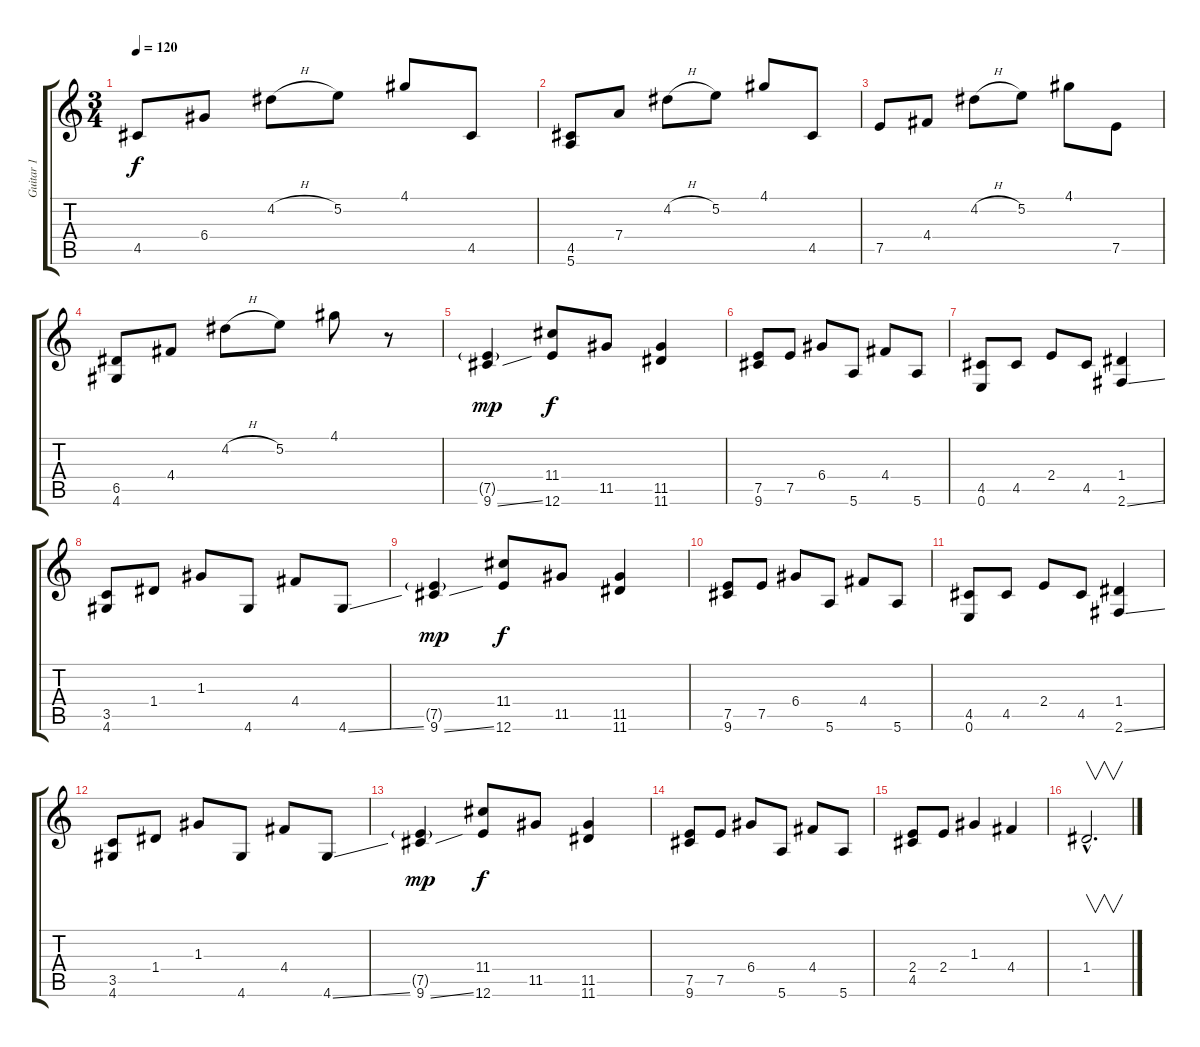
\track ("Guitar 1" "Guitar 1") {instrument acousticguitarsteel}
\staff {score tabs}
\tuning (E4 B3 G3 D3 A2 E2) {hide}
\ts (3 4)
\tempo 120
\clef g2
\ks c
4.5.8{dy f} 6.4.8 4.2{h}.8 5.2.8 4.1.8 4.5.8 |
(4.5 5.6).8 7.4.8 4.2{h}.8 5.2.8 4.1.8 4.5.8 |
7.5.8 4.4.8 4.2{h}.8 5.2.8 4.1.8 7.5.8 |
(6.5 4.6).8 4.4.8 4.2{h}.8 5.2.8 4.1.8 r.8 |
(7.5{g} 9.6{ss}).4{dy mp volume 16 balance 4 instrument acousticguitarsteel} (11.4 12.6).8{dy f} 11.5.8 (11.5 11.6).4 |
(7.5 9.6).8 7.5.8 6.4.8 5.6.8 4.4.8 5.6.8 |
(4.5 0.6).8 4.5.8 2.4.8 4.5.8 (1.4 2.6{ss}).4 |
(3.5 4.6).8 1.4.8 1.3.8 4.6.8 4.4.8 4.6{ss}.8 |
(7.5{g} 9.6{ss}).4{dy mp} (11.4 12.6).8{dy f} 11.5.8 (11.5 11.6).4 |
(7.5 9.6).8 7.5.8 6.4.8 5.6.8 4.4.8 5.6.8 |
(4.5 0.6).8 4.5.8 2.4.8 4.5.8 (1.4 2.6{ss}).4 |
(3.5 4.6).8 1.4.8 1.3.8 4.6.8 4.4.8 4.6{ss}.8 |
(7.5{g} 9.6{ss}).4{dy mp} (11.4 12.6).8{dy f} 11.5.8 (11.5 11.6).4 |
(7.5 9.6).8 7.5.8 6.4.8 5.6.8 4.4.8 5.6.8 |
(2.4 4.5).8 2.4.8 1.3.4 4.4.4 |
1.4{hac}.2{v d}
